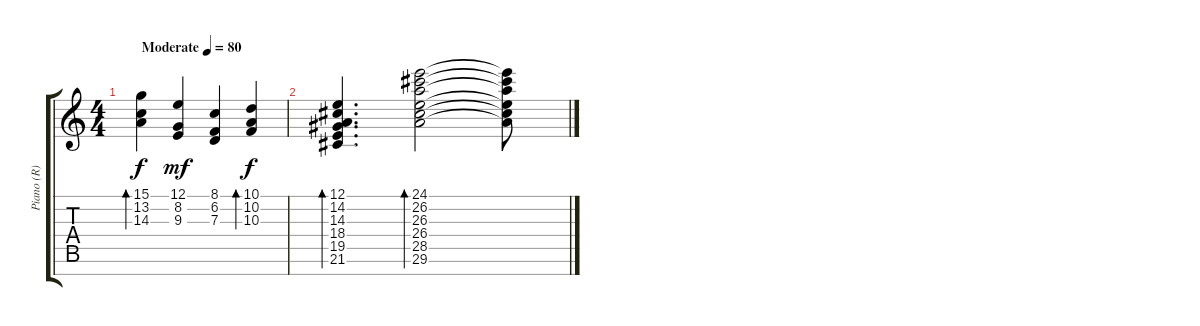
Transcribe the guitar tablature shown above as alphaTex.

\track ("Piano (R)" "Piano (R)") {instrument acousticgrandpiano}
\staff {score tabs}
\tuning (E4 B3 G3 D3 A2 E2 B1) {hide}
\ts (4 4)
\tempo (80 "Moderate")
\tempo 58
\tempo (80 "Moderate")
\clef g2
\ks c
(15.1 13.2 14.3).4{bd 480 dy f instrument acousticgrandpiano} (12.1 8.2 9.3).4{dy mf} (8.1 6.2 7.3).4 (10.1 10.2 10.3).4{bd 240 dy f} |
(12.1 14.2 14.3 18.4 19.5 21.6).4{d bd 240} (24.1 26.2 26.3 26.4 28.5 29.6).2{bd 240} (24.1{t} 26.2{t} 26.3{t} 26.4{t} 28.5{t} 29.6{t}).8
